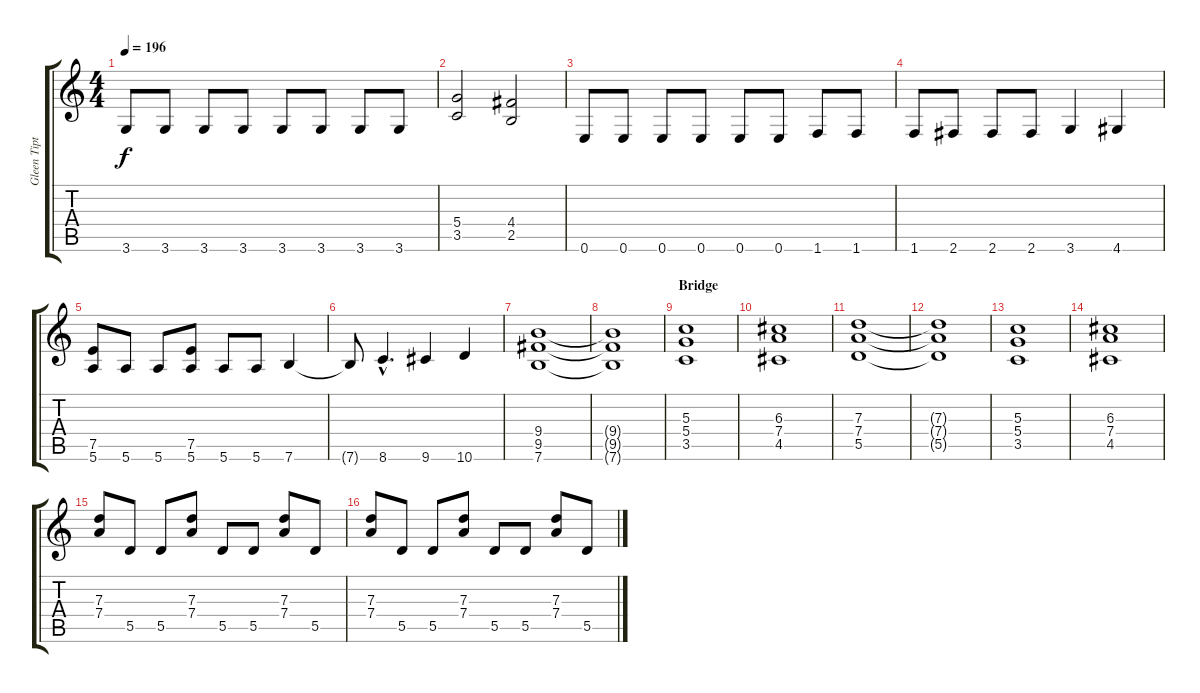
\track ("Gleen Tipton" "Gleen Tipt") {instrument overdrivenguitar}
\staff {score tabs}
\tuning (E4 B3 G3 D3 A2 E2) {hide}
\ts (4 4)
\tempo 196
\clef g2
\ks c
3.6.8{dy f} 3.6.8 3.6.8 3.6.8 3.6.8 3.6.8 3.6.8 3.6.8 |
(5.4 3.5).2 (4.4 2.5).2 |
0.6.8 0.6.8 0.6.8 0.6.8 0.6.8 0.6.8 1.6.8 1.6.8 |
1.6.8 2.6.8 2.6.8 2.6.8 3.6.4 4.6.4 |
(7.5 5.6).8 5.6.8 5.6.8 (7.5 5.6).8 5.6.8 5.6.8 7.6.4 |
7.6{t}.8 8.6{hac}.4{d} 9.6.4 10.6.4 |
(9.4 9.5 7.6).1 |
(9.4{t} 9.5{t} 7.6{t}).1 |
\section ("" "Bridge")
(5.3 5.4 3.5).1 |
(6.3 7.4 4.5).1 |
(7.3 7.4 5.5).1 |
(7.3{t} 7.4{t} 5.5{t}).1 |
(5.3 5.4 3.5).1 |
(6.3 7.4 4.5).1 |
(7.3 7.4).8 5.5.8 5.5.8 (7.3 7.4).8 5.5.8 5.5.8 (7.3 7.4).8 5.5.8 |
(7.3 7.4).8 5.5.8 5.5.8 (7.3 7.4).8 5.5.8 5.5.8 (7.3 7.4).8 5.5.8
